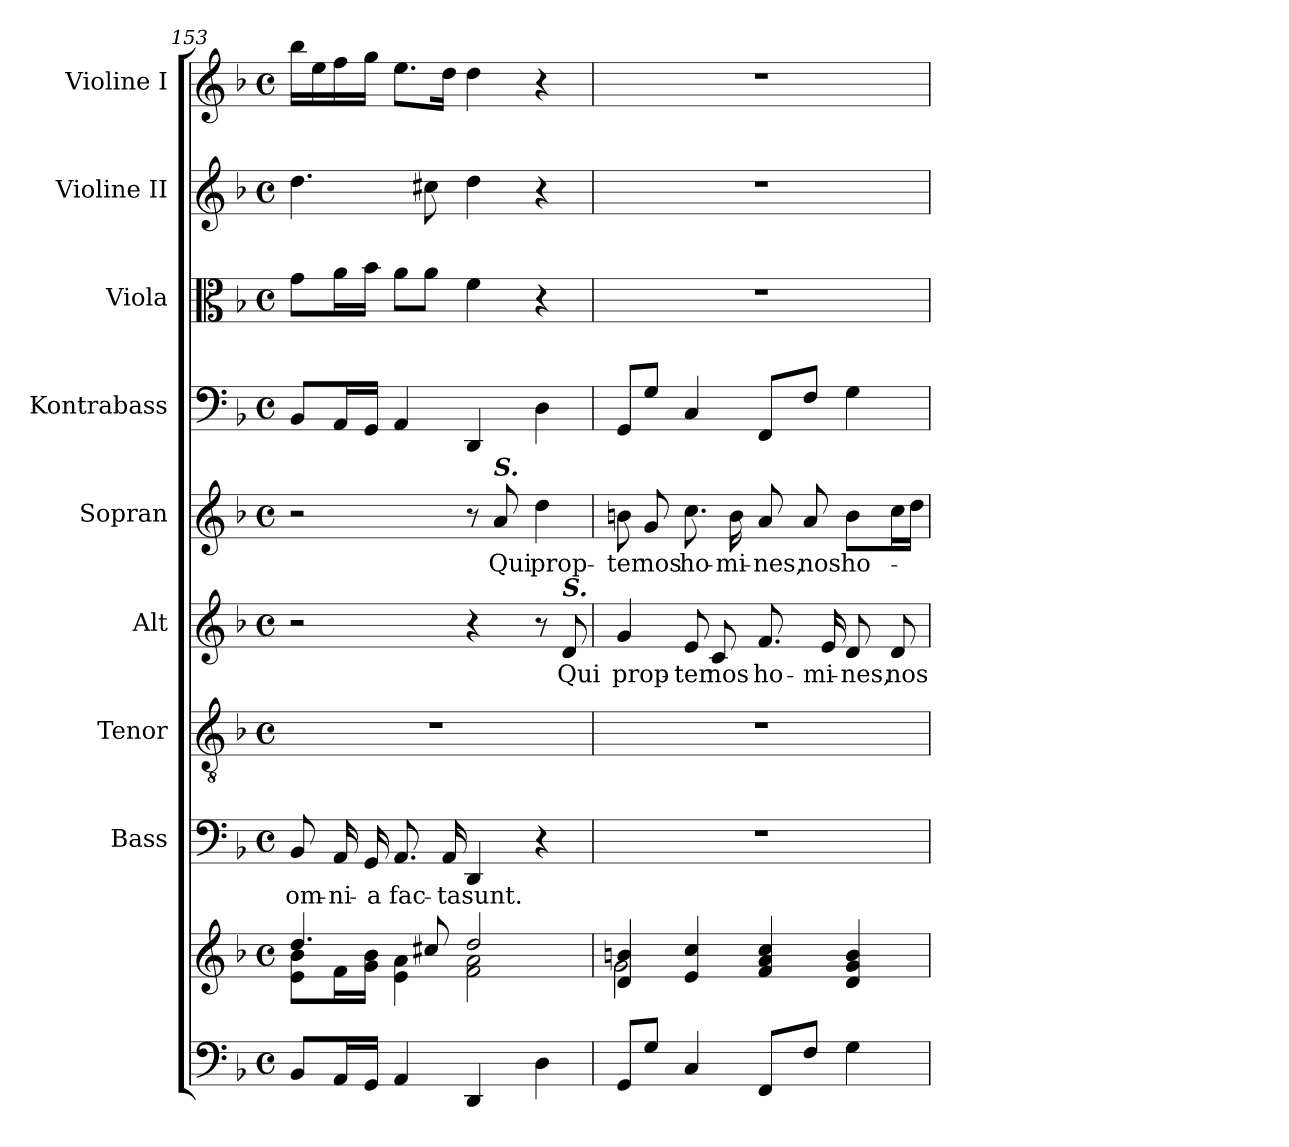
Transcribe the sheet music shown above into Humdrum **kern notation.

**kern	**kern	**kern	**text	**kern	**kern	**text	**kern	**text	**kern	**kern	**kern	**kern
*part9	*part9	*part8	*part8	*part7	*part6	*part6	*part5	*part5	*part4	*part3	*part2	*part1
*staff10	*staff9	*staff8	*staff8	*staff7	*staff6	*staff6	*staff5	*staff5	*staff4	*staff3	*staff2	*staff1
*	*	*I"Bass	*	*I"Tenor	*I"Alt	*	*I"Sopran	*	*I"Kontrabass	*I"Viola	*I"Violine II	*I"Violine I
*	*	*I'B.	*	*I'T.	*I'A.	*	*I'S.	*	*I'Kb.	*I'Vla.	*I'Vl. II	*I'Vl. I
*clefF4	*clefG2	*clefF4	*	*clefGv2	*clefG2	*	*clefG2	*	*clefF4	*clefC3	*clefG2	*clefG2
*	*	*	*	*	*	*	*	*	*ITrd7c12	*	*	*
*k[b-]	*k[b-]	*k[b-]	*	*k[b-]	*k[b-]	*	*k[b-]	*	*k[b-]	*k[b-]	*k[b-]	*k[b-]
*F:	*F:	*F:	*	*F:	*F:	*	*F:	*	*F:	*F:	*F:	*F:
*M4/4	*M4/4	*M4/4	*	*M4/4	*M4/4	*	*M4/4	*	*M4/4	*M4/4	*M4/4	*M4/4
*met(c)	*met(c)	*met(c)	*	*met(c)	*met(c)	*	*met(c)	*	*met(c)	*met(c)	*met(c)	*met(c)
=153	=153	=153	=153	=153	=153	=153	=153	=153	=153	=153	=153	=153
*	*^	*	*	*	*	*	*	*	*	*	*	*
!	!	!	!	!LO:LY:b	!	!	!	!	!	!	!	!	!
8BB-/L	4.dd/	8e\ 8b-\L	8BB-/	om-	1r	2r	.	2r	.	8BBB-/L	8g\L	4.dd\	16bb-\LL
.	.	.	.	.	.	.	.	.	.	.	.	.	16ee\
!	!	!	!	!LO:LY:b	!	!	!	!	!	!	!	!	!
16AA/L	.	16f\L	16AA/	-ni-	.	.	.	.	.	16AAA/L	16a\L	.	16ff\
!	!	!	!	!LO:LY:b	!	!	!	!	!	!	!	!	!
16GG/JJ	.	16g\ 16b-\JJ	16GG/	-a	.	.	.	.	.	16GGG/JJ	16b-\JJ	.	16gg\JJ
!	!	!	!	!LO:LY:b	!	!	!	!	!	!	!	!	!
4AA/	.	4e\ 4a\	8.AA/	fac-	.	.	.	.	.	4AAA/	8a\L	.	8.ee\L
.	8cc#X/	.	.	.	.	.	.	.	.	.	8a\J	8cc#X\	.
!	!	!	!	!LO:LY:b	!	!	!	!	!	!	!	!	!
.	.	.	16AA/	-ta	.	.	.	.	.	.	.	.	16dd\Jk
!	!	!	!	!LO:LY:b	!	!	!	!	!	!	!	!	!
4DD/	2dd/	2f\ 2a\	4DD/	sunt.	.	4r	.	8r	.	4DDD/	4f\	4dd\	4dd\
!	!	!	!	!	!	!	!	!LO:TX:a:Bi:t=S.	!	!	!	!	!
!	!	!	!	!	!	!	!	!	!LO:LY:b	!	!	!	!
.	.	.	.	.	.	.	.	8a/	Qui	.	.	.	.
!	!	!	!	!	!	!	!	!	!LO:LY:b	!	!	!	!
4D\	.	.	4r	.	.	8r	.	4dd\	prop-	4DD\	4r	4r	4r
!	!	!	!	!	!	!LO:TX:a:Bi:t=S.	!	!	!	!	!	!	!
!	!	!	!	!	!	!	!LO:LY:b	!	!	!	!	!	!
.	.	.	.	.	.	8d/	Qui	.	.	.	.	.	.
=154	=154	=154	=154	=154	=154	=154	=154	=154	=154	=154	=154	=154	=154
!	!	!	!	!	!	!	!LO:LY:b	!	!LO:LY:b	!	!	!	!
8GG/L	4d/ 4bn/	2g\	1r	.	1r	4g/	prop-	8bn\	-ter	8GGG/L	1r	1r	1r
!	!	!	!	!	!	!	!	!	!LO:LY:b	!	!	!	!
8G/J	.	.	.	.	.	.	.	8g/	nos	8GG/J	.	.	.
!	!	!	!	!	!	!	!LO:LY:b	!	!LO:LY:b	!	!	!	!
4C/	4e/ 4cc/	.	.	.	.	8e/	-ter	8.cc\	ho-	4CC/	.	.	.
!	!	!	!	!	!	!	!LO:LY:b	!	!	!	!	!	!
.	.	.	.	.	.	8c/	nos	.	.	.	.	.	.
!	!	!	!	!	!	!	!	!	!LO:LY:b	!	!	!	!
.	.	.	.	.	.	.	.	16b\	-mi-	.	.	.	.
!	!	!	!	!	!	!	!LO:LY:b	!	!LO:LY:b	!	!	!	!
8FF/L	4f/ 4a/ 4cc/	2ryy	.	.	.	8.f/	ho-	8a/	-nes,	8FFF/L	.	.	.
!	!	!	!	!	!	!	!	!	!LO:LY:b	!	!	!	!
8F/J	.	.	.	.	.	.	.	8a/	nos	8FF/J	.	.	.
!	!	!	!	!	!	!	!LO:LY:b	!	!	!	!	!	!
.	.	.	.	.	.	16e/	-mi-	.	.	.	.	.	.
!	!	!	!	!	!	!	!LO:LY:b	!	!LO:LY:b	!	!	!	!
4G\	4d/ 4g/ 4b/	.	.	.	.	8d/	-nes,	8b\L	ho-	4GG\	.	.	.
!	!	!	!	!	!	!	!LO:LY:b	!	!	!	!	!	!
.	.	.	.	.	.	8d/	nos	16cc\L	.	.	.	.	.
.	.	.	.	.	.	.	.	16dd\JJ	.	.	.	.	.
*	*v	*v	*	*	*	*	*	*	*	*	*	*	*
=	=	=	=	=	=	=	=	=	=	=	=	=
*-	*-	*-	*-	*-	*-	*-	*-	*-	*-	*-	*-	*-
